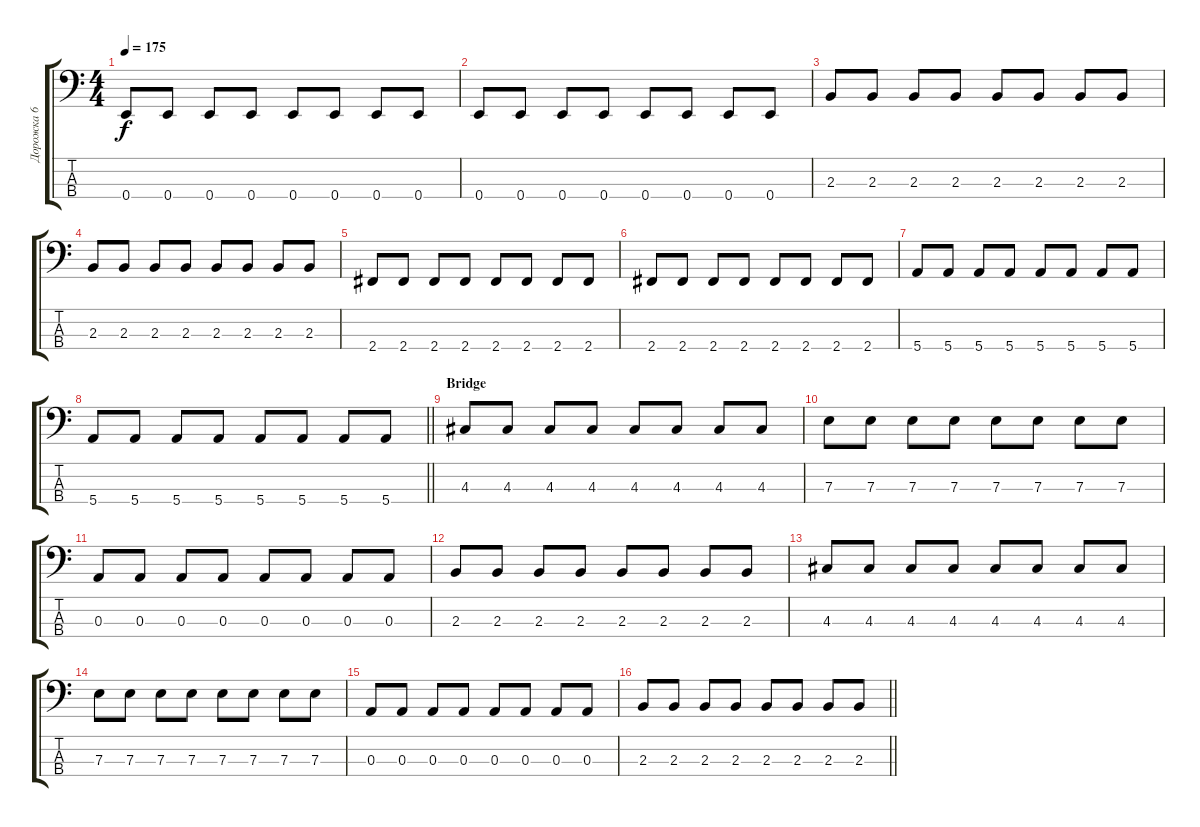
\track ("Дорожка 6" "Дорожка 6") {instrument electricbassfinger}
\staff {score tabs}
\tuning (G2 D2 A1 E1) {hide}
\ts (4 4)
\tempo 175
\clef f4
\ks c
0.4.8{dy f} 0.4.8 0.4.8 0.4.8 0.4.8 0.4.8 0.4.8 0.4.8 |
0.4.8 0.4.8 0.4.8 0.4.8 0.4.8 0.4.8 0.4.8 0.4.8 |
2.3.8 2.3.8 2.3.8 2.3.8 2.3.8 2.3.8 2.3.8 2.3.8 |
2.3.8 2.3.8 2.3.8 2.3.8 2.3.8 2.3.8 2.3.8 2.3.8 |
2.4.8 2.4.8 2.4.8 2.4.8 2.4.8 2.4.8 2.4.8 2.4.8 |
2.4.8 2.4.8 2.4.8 2.4.8 2.4.8 2.4.8 2.4.8 2.4.8 |
5.4.8 5.4.8 5.4.8 5.4.8 5.4.8 5.4.8 5.4.8 5.4.8 |
\barLineRight lightlight
5.4.8 5.4.8 5.4.8 5.4.8 5.4.8 5.4.8 5.4.8 5.4.8 |
\section ("" "Bridge")
4.3.8 4.3.8 4.3.8 4.3.8 4.3.8 4.3.8 4.3.8 4.3.8 |
7.3.8 7.3.8 7.3.8 7.3.8 7.3.8 7.3.8 7.3.8 7.3.8 |
0.3.8 0.3.8 0.3.8 0.3.8 0.3.8 0.3.8 0.3.8 0.3.8 |
2.3.8 2.3.8 2.3.8 2.3.8 2.3.8 2.3.8 2.3.8 2.3.8 |
4.3.8 4.3.8 4.3.8 4.3.8 4.3.8 4.3.8 4.3.8 4.3.8 |
7.3.8 7.3.8 7.3.8 7.3.8 7.3.8 7.3.8 7.3.8 7.3.8 |
0.3.8 0.3.8 0.3.8 0.3.8 0.3.8 0.3.8 0.3.8 0.3.8 |
\barLineRight lightlight
2.3.8 2.3.8 2.3.8 2.3.8 2.3.8 2.3.8 2.3.8 2.3.8
